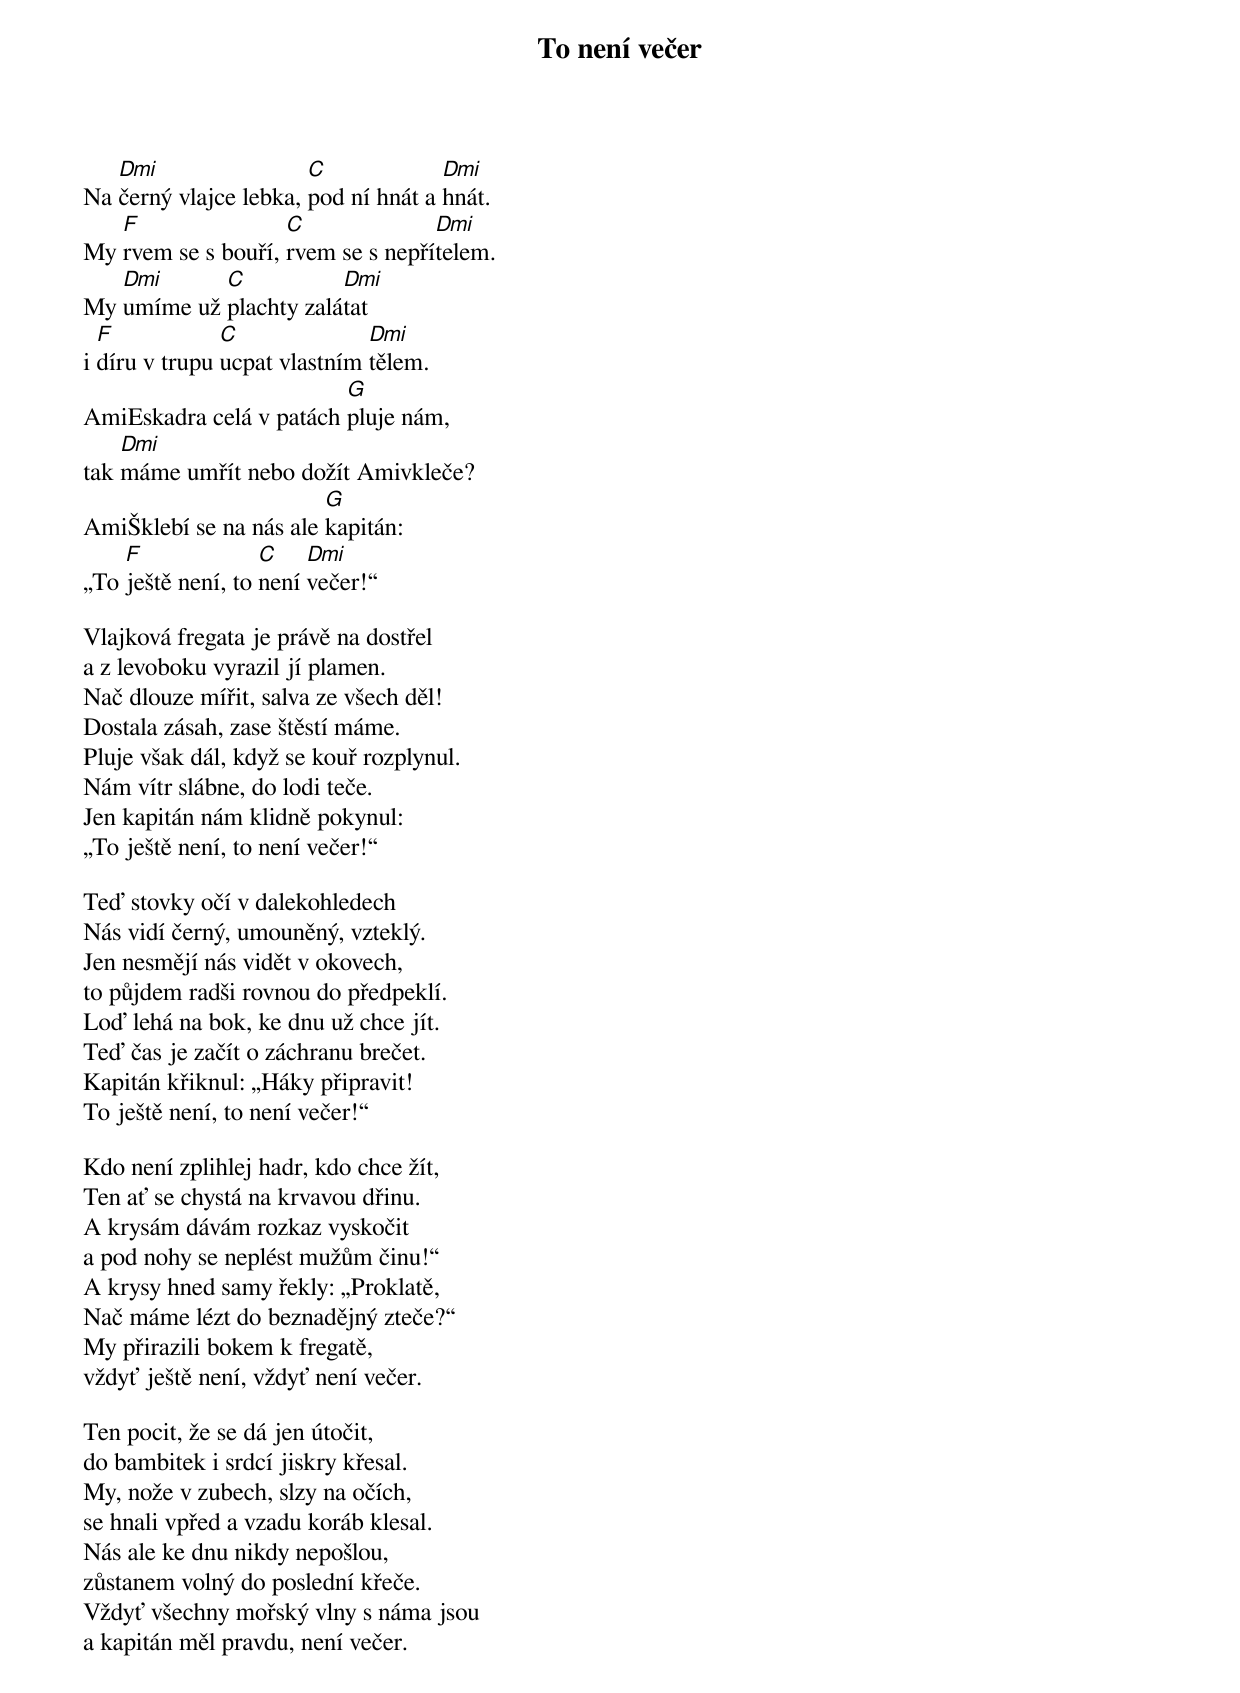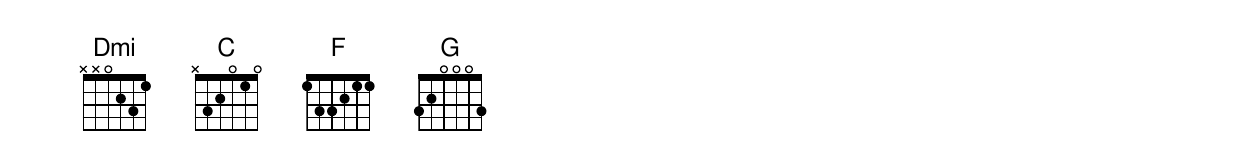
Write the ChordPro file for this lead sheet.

{title: To není večer}
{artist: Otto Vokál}
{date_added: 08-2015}
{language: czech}
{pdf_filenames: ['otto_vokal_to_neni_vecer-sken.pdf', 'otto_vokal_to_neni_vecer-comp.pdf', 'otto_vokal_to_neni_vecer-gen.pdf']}
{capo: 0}
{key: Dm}
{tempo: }
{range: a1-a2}
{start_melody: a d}

{start_of_verse}
Na [Dmi]černý vlajce lebka, [C]pod ní hnát a [Dmi]hnát.
My [F]rvem se s bouří, [C]rvem se s nepří[Dmi]telem.
My [Dmi]umíme už [C]plachty zalá[Dmi]tat
i [F]díru v trupu [C]ucpat vlastním [Dmi]tělem.
AmiEskadra celá v patách [G]pluje nám,
tak [Dmi]máme umřít nebo dožít Amivkleče?
AmiŠklebí se na nás ale [G]kapitán:
„To [F]ještě není, to [C]není [Dmi]večer!“
{end_of_verse}

{start_of_verse}
Vlajková fregata je právě na dostřel
a z levoboku vyrazil jí plamen.
Nač dlouze mířit, salva ze všech děl!
Dostala zásah, zase štěstí máme.
Pluje však dál, když se kouř rozplynul.
Nám vítr slábne, do lodi teče.
Jen kapitán nám klidně pokynul:
„To ještě není, to není večer!“
{end_of_verse}

{start_of_verse}
Teď stovky očí v dalekohledech
Nás vidí černý, umouněný, vzteklý.
Jen nesmějí nás vidět v okovech,
to půjdem radši rovnou do předpeklí.
Loď lehá na bok, ke dnu už chce jít.
Teď čas je začít o záchranu brečet.
Kapitán křiknul: „Háky připravit!
To ještě není, to není večer!“
{end_of_verse}

{start_of_verse}
Kdo není zplihlej hadr, kdo chce žít,
Ten ať se chystá na krvavou dřinu.
A krysám dávám rozkaz vyskočit
a pod nohy se neplést mužům činu!“
A krysy hned samy řekly: „Proklatě,
Nač máme lézt do beznadějný zteče?“
My přirazili bokem k fregatě,
vždyť ještě není, vždyť není večer.
{end_of_verse}

{start_of_verse}
Ten pocit, že se dá jen útočit,
do bambitek i srdcí jiskry křesal.
My, nože v zubech, slzy na očích,
se hnali vpřed a vzadu koráb klesal.
Nás ale ke dnu nikdy nepošlou,
zůstanem volný do poslední křeče.
Vždyť všechny mořský vlny s náma jsou
a kapitán měl pravdu, není večer.
{end_of_verse}
